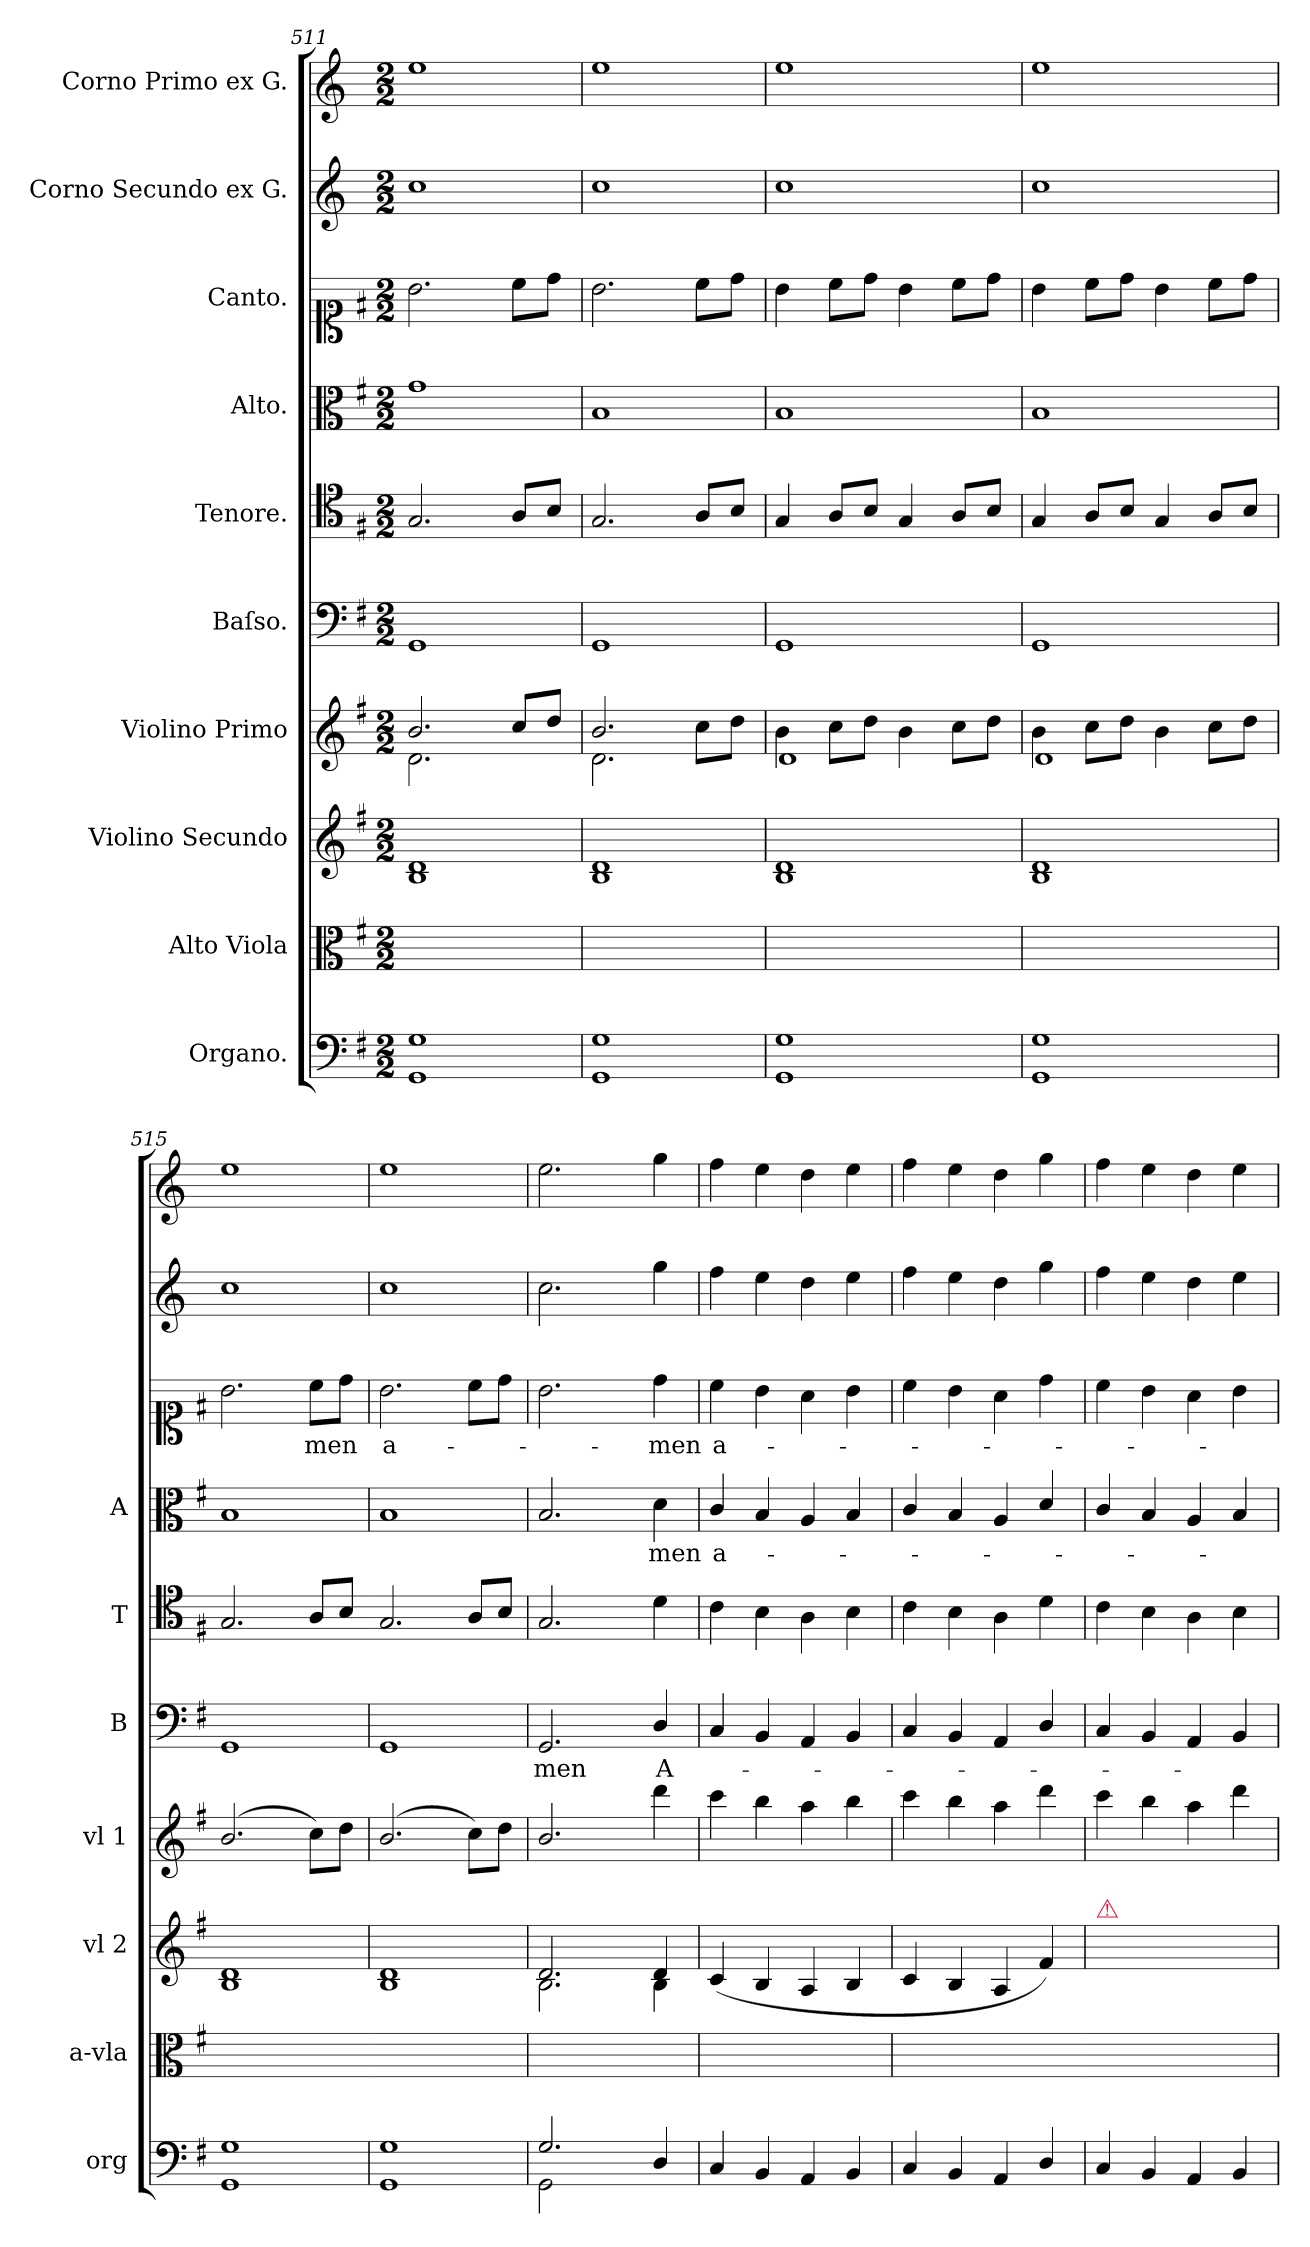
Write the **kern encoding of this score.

**kern	**kern	**kern	**kern	**kern	**text	**kern	**kern	**text	**kern	**text	**kern	**kern
*part10	*part9	*part8	*part7	*part6	*part6	*part5	*part4	*part4	*part3	*part3	*part2	*part1
*staff10	*staff9	*staff8	*staff7	*staff6	*staff6	*staff5	*staff4	*staff4	*staff3	*staff3	*staff2	*staff1
*I"Organo.	*I"Alto Viola	*I"Violino Secundo	*I"Violino Primo	*I"Baſso.	*	*I"Tenore.	*I"Alto.	*	*I"Canto.	*	*I"Corno Secundo ex G.	*I"Corno Primo ex G.
*I'org	*I'a-vla	*I'vl 2	*I'vl 1	*I'B	*	*I'T	*I'A	*	*	*	*	*
*clefF4	*clefC3	*clefG2	*clefG2	*clefF4	*	*clefC4	*clefC3	*	*clefC1	*	*clefG2	*clefG2
*	*	*	*	*	*	*	*	*	*	*	*ITrd3c5	*ITrd3c5
*k[f#]	*k[f#]	*k[f#]	*k[f#]	*k[f#]	*	*k[f#]	*k[f#]	*	*k[f#]	*	*k[f#]	*k[f#]
*G:	*G:	*G:	*G:	*G:	*	*G:	*G:	*	*G:	*	*G:	*G:
*M2/2	*M2/2	*M2/2	*M2/2	*M2/2	*	*M2/2	*M2/2	*	*M2/2	*	*M2/2	*M2/2
=511	=511	=511	=511	=511	=511	=511	=511	=511	=511	=511	=511	=511
*	*	*	*^	*	*	*	*	*	*	*	*	*
1GG 1G	1ryy	1B 1d	2.b/	2.d\	1GG	.	2.G/	1g	.	2.b\	.	1g	1b
.	.	.	8cc/L	4rcyy	.	.	8A/L	.	.	8cc\L	.	.	.
.	.	.	8dd/J	.	.	.	8B/J	.	.	8dd\J	.	.	.
=512	=512	=512	=512	=512	=512	=512	=512	=512	=512	=512	=512	=512	=512
1GG 1G	1ryy	1B 1d	2.b/	2.d\	1GG	.	2.G/	1B	.	2.b\	.	1g	1b
.	.	.	8cc\L	4rcyy	.	.	8A/L	.	.	8cc\L	.	.	.
.	.	.	8dd\J	.	.	.	8B/J	.	.	8dd\J	.	.	.
=513	=513	=513	=513	=513	=513	=513	=513	=513	=513	=513	=513	=513	=513
1GG 1G	1ryy	1B 1d	4b\	1d	1GG	.	4G/	1B	.	4b\	.	1g	1b
.	.	.	8cc\L	.	.	.	8A/L	.	.	8cc\L	.	.	.
.	.	.	8dd\J	.	.	.	8B/J	.	.	8dd\J	.	.	.
.	.	.	4b\	.	.	.	4G/	.	.	4b\	.	.	.
.	.	.	8cc\L	.	.	.	8A/L	.	.	8cc\L	.	.	.
.	.	.	8dd\J	.	.	.	8B/J	.	.	8dd\J	.	.	.
=514	=514	=514	=514	=514	=514	=514	=514	=514	=514	=514	=514	=514	=514
1GG 1G	1ryy	1B 1d	4b\	1d	1GG	.	4G/	1B	.	4b\	.	1g	1b
.	.	.	8cc\L	.	.	.	8A/L	.	.	8cc\L	.	.	.
.	.	.	8dd\J	.	.	.	8B/J	.	.	8dd\J	.	.	.
.	.	.	4b\	.	.	.	4G/	.	.	4b\	.	.	.
.	.	.	8cc\L	.	.	.	8A/L	.	.	8cc\L	.	.	.
.	.	.	8dd\J	.	.	.	8B/J	.	.	8dd\J	.	.	.
*	*	*	*v	*v	*	*	*	*	*	*	*	*	*
=515	=515	=515	=515	=515	=515	=515	=515	=515	=515	=515	=515	=515
1GG 1G	1ryy	1B 1d	(<2.b/	1GG	.	2.G/	1B	.	2.b\	.	1g	1b
.	.	.	8cc\L)	.	.	8A/L	.	.	8cc\L	-men	.	.
.	.	.	8dd\J	.	.	8B/J	.	.	8dd\J	.	.	.
=516	=516	=516	=516	=516	=516	=516-	=516	=516	=516	=516	=516	=516
1GG 1G	1ryy	1B 1d	(<2.b/	1GG	.	2.G/	1B	.	2.b\	a-	1g	1b
.	.	.	8cc\L)	.	.	8A/L	.	.	8cc\L	.	.	.
.	.	.	8dd\J	.	.	8B/J	.	.	8dd\J	.	.	.
=517	=517	=517	=517	=517	=517	=517	=517	=517	=517	=517	=517	=517
*^	*	*^	*	*	*	*	*	*	*	*	*	*
2.G/	2GG\	1ryy	2.d/	2.B\	2.b/	2.GG/	-men	2.G/	2.B/	.	2.b\	.	2.g\	2.b\
.	2ryy	.	.	.	.	.	.	.	.	.	.	.	.	.
4D/	.	.	4d/	4B\	4ddd\	4D/	A-	4d\	4d\	-men	4dd\	-men	4dd\	4dd\
*v	*v	*	*v	*v	*	*	*	*	*	*	*	*	*	*
=518	=518	=518	=518	=518	=518	=518	=518	=518	=518	=518	=518	=518
4C/	1ryy	(>4c/	4ccc\	4C/	.	4c\	4c/	a-	4cc\	a-	4cc\	4cc\
4BB/	.	4B/	4bb\	4BB/	.	4B\	4B/	.	4b\	.	4b\	4b\
4AA/	.	4A/	4aa\	4AA/	.	4A\	4A/	.	4a\	.	4a\	4a\
4BB/	.	4B/	4bb\	4BB/	.	4B\	4B/	.	4b\	.	4b\	4b\
=519	=519	=519	=519	=519	=519	=519	=519	=519	=519	=519	=519	=519
4C/	1ryy	4c/	4ccc\	4C/	.	4c\	4c/	.	4cc\	.	4cc\	4cc\
4BB/	.	4B/	4bb\	4BB/	.	4B\	4B/	.	4b\	.	4b\	4b\
4AA/	.	4A/	4aa\	4AA/	.	4A\	4A/	.	4a\	.	4a\	4a\
4D/	.	4f#/)	4ddd\	4D/	.	4d\	4d/	.	4dd\	.	4dd\	4dd\
=520	=520:|!	=520	=520	=520	=520	=520	=520	=520	=520	=520	=520	=520
!	!	!LO:TX:a:color=crimson:t=⚠	!	!	!	!	!	!	!	!	!	!
4C/	1ryy	4c/yy	4ccc\	4C/	.	4c\	4c/	.	4cc\	.	4cc\	4cc\
4BB/	.	4B/yy	4bb\	4BB/	.	4B\	4B/	.	4b\	.	4b\	4b\
4AA/	.	4A/yy	4aa\	4AA/	.	4A\	4A/	.	4a\	.	4a\	4a\
4BB/	.	4B/yy	4ddd\	4BB/	.	4B\	4B/	.	4b\	.	4b\	4b\
=	=	=	=	=	=	=	=	=	=	=	=	=
*-	*-	*-	*-	*-	*-	*-	*-	*-	*-	*-	*-	*-
